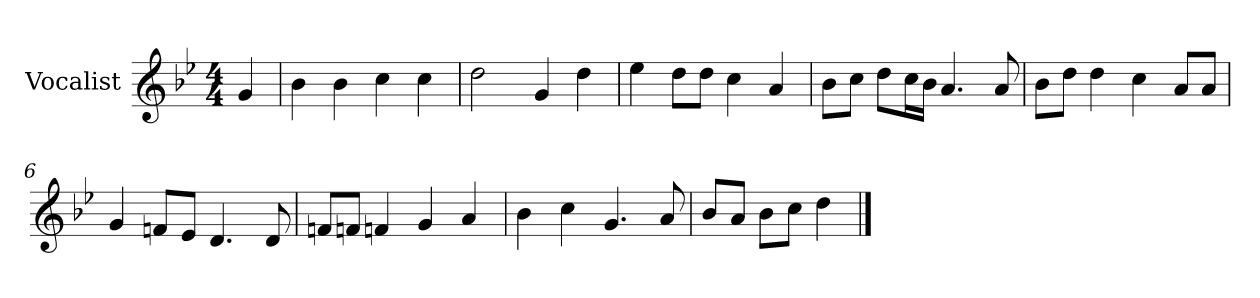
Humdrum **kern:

**kern
*part1
*staff1
*I"Vocalist
*k[b-e-]
*g:
*M4/4
=
4g
=1
4b-
4b-
4cc
4cc
=2
2dd
4g
4dd
=3
4ee-
8ddL
8ddJ
4cc
4a
=4
8b-L
8ccJ
8ddL
16ccL
16b-JJ
4.a
8a
=5
8b-L
8ddJ
4dd
4cc
8aL
8aJ
=6
4g
8fnL
8e-J
4.d
8d
=7
8fnL
8fnJ
4fn
4g
4a
=8
4b-
4cc
4.g
8a
=9
8b-L
8aJ
8b-L
8ccJ
4dd
==
*-
